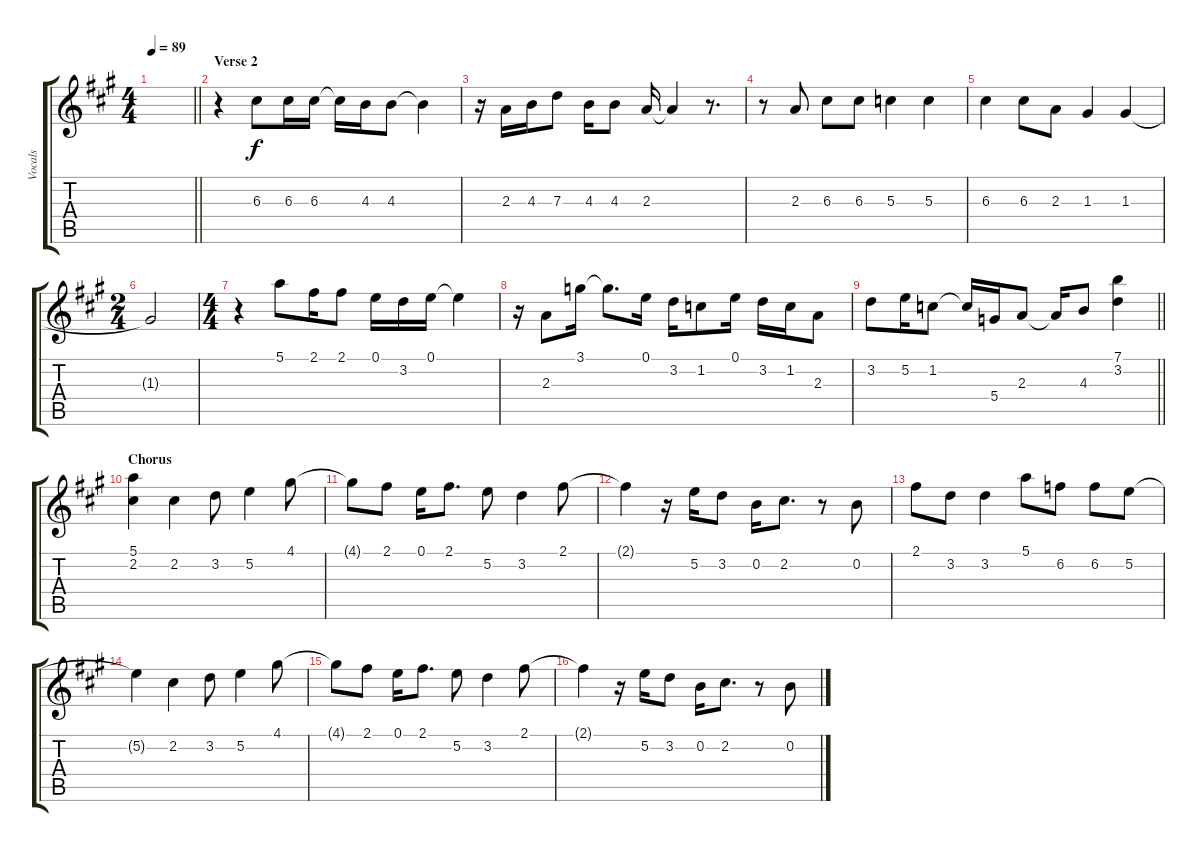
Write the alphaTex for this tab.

\track ("Vocals" "Vocals") {instrument overdrivenguitar}
\staff {score tabs}
\tuning (E4 B3 G3 D3 A2 E2) {hide}
\ts (4 4)
\tempo 89
\clef g2
\barLineRight lightlight
\ks a
|
\section ("" "Verse 2")
r.4 6.3.8 6.3.16 6.3.16 6.3{t}.16 4.3.16 4.3.8 4.3{t}.4 |
r.16 2.3.16 4.3.16 7.3.8 4.3.16 4.3.8 2.3.16 2.3{t}.4 r.8{d} |
r.8 2.3.8 6.3.8 6.3.8 5.3.4 5.3.4 |
6.3.4 6.3.8 2.3.8 1.3.4 1.3.4 |
\ts (2 4)
1.3{t}.2 |
\ts (4 4)
r.4 5.1.8 2.1.16 2.1.8 0.1.16 3.2.16 0.1.16 0.1{t}.4 |
r.16 2.3.8 3.1.16 3.1{t}.8{d} 0.1.16 3.2.16 1.2.8 0.1.16 3.2.16 1.2.16 2.3.8 |
\barLineRight lightlight
3.2.8 5.2.16 1.2.8 1.2{t}.16 5.4.16 2.3.8 2.3{t}.16 4.3.8 (7.1 3.2).4 |
\section ("" "Chorus")
(5.1 2.2).4 2.2.4 3.2.8 5.2.4 4.1.8 |
4.1{t}.8 2.1.8 0.1.16 2.1.8{d} 5.2.8 3.2.4 2.1.8 |
2.1{t}.4 r.16 5.2.16 3.2.8 0.2.16 2.2.8{d} r.8 0.2.8 |
2.1.8 3.2.8 3.2.4 5.1.8 6.2.8 6.2.8 5.2.8 |
5.2{t}.4 2.2.4 3.2.8 5.2.4 4.1.8 |
4.1{t}.8 2.1.8 0.1.16 2.1.8{d} 5.2.8 3.2.4 2.1.8 |
2.1{t}.4 r.16 5.2.16 3.2.8 0.2.16 2.2.8{d} r.8 0.2.8
